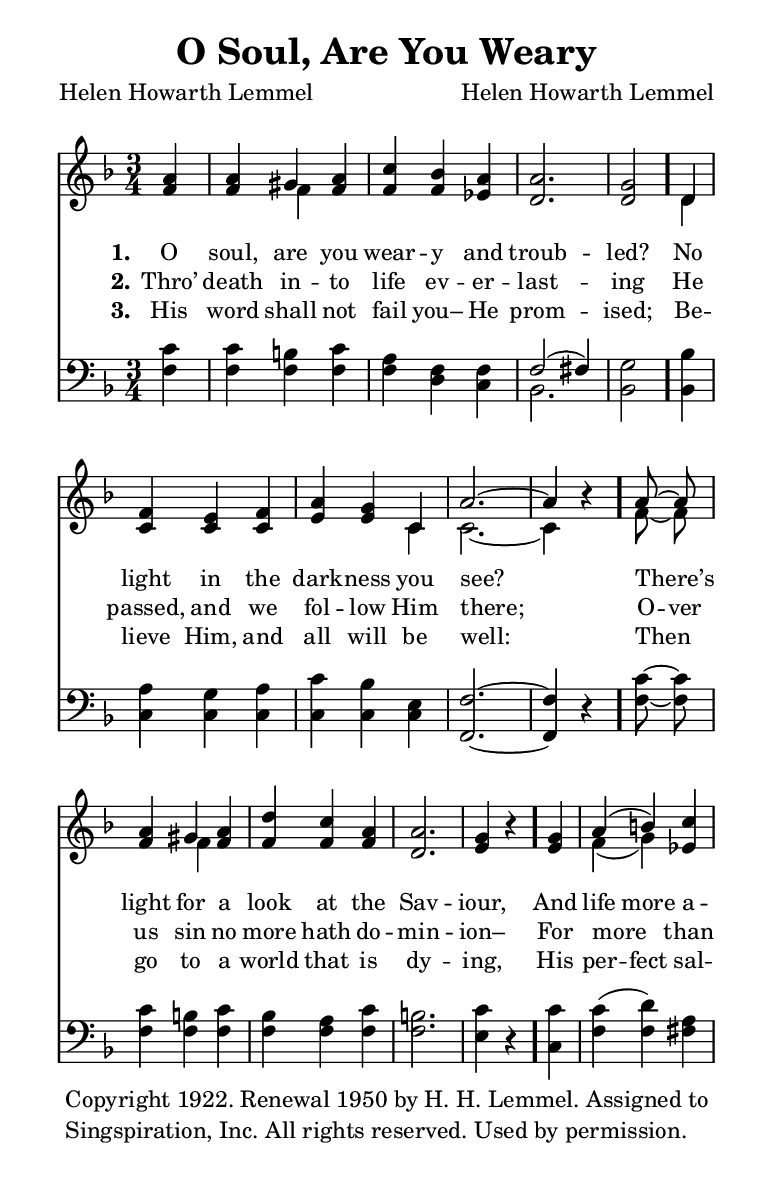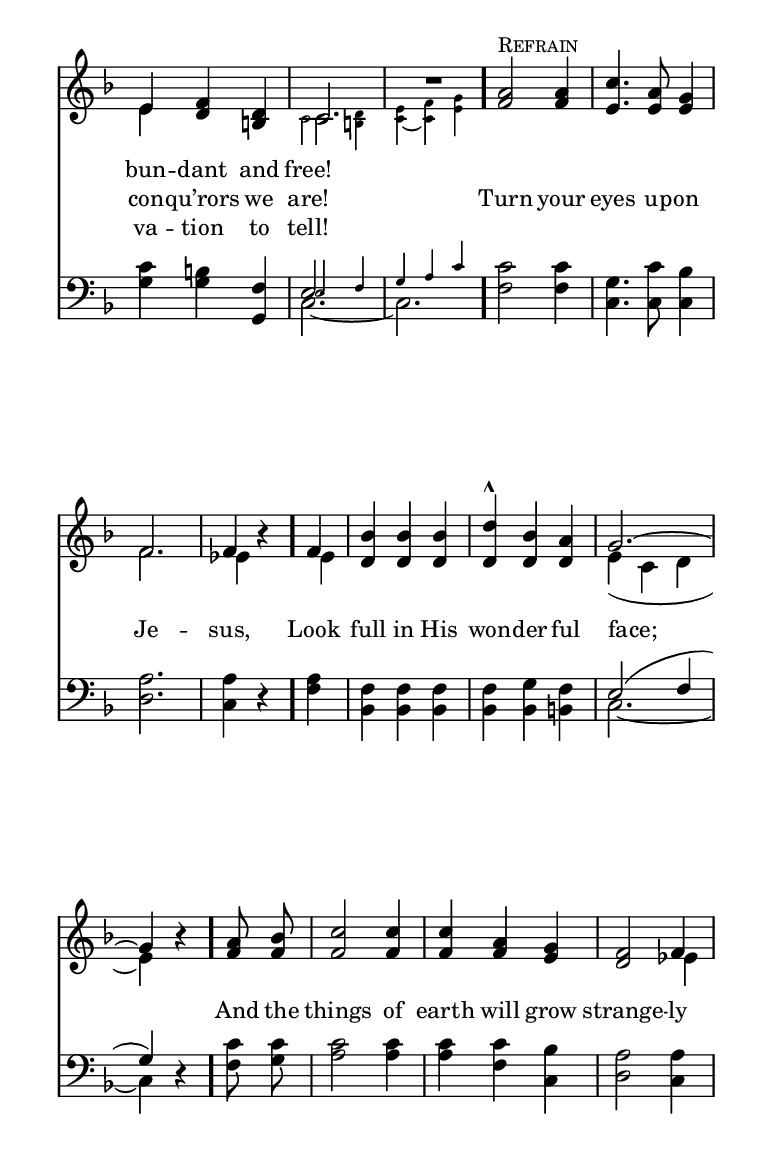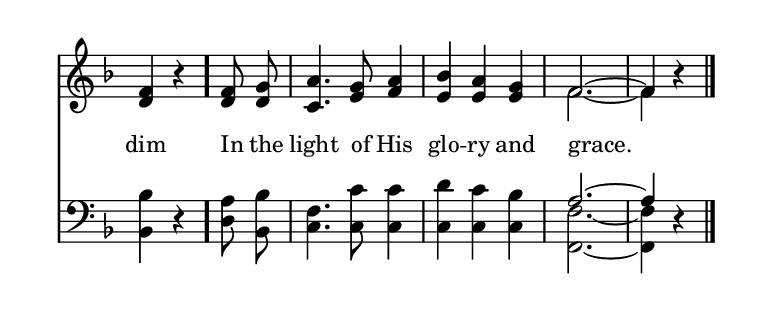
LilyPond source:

\include "common/global.ily"
\paper {
  \include "common/paper.ily"
  system-count = #(cond (is-eogsized 5) (#t #f))
}

\header{
  %gospel
  hymnnumber = "375"
  title = "O Soul, Are You Weary"
  tunename = ""
  meter = ""
  poet = "Helen Howarth Lemmel"
  composer = "Helen Howarth Lemmel"
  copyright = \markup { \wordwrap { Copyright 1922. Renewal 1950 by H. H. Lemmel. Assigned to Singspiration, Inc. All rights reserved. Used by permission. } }
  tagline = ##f
}

global = {
  \include "common/overrides.ily"
  \override Staff.TimeSignature.style = #'numbered
  \time 3/4
  \override Score.MetronomeMark.transparent = ##t % hide all fermata changes too
  \tempo 4=110
  \key f \major
  \partial 4
  \autoBeamOff
}

patternSopranoVerse = {
  a4 | a gis a | c bes a | a2. | g2
  d4 | f e f | a g c, | a'2. ~ | a4 r
  a8 ~ a | a4 gis a | d c a | a2. | g4 r
  g4 | a( b) c | e, f d | c2. | R1*3/4 |
}

patternSopranoRefrainA = {
  a'2 a4 | c4. a8 g4 | f2. | f4 r
  f4 | bes bes bes | d bes a | g2. ~ | g4 r
}
patternSopranoRefrainB = {
  a8 bes | c2 c4 | c a g | f2 f4 | f4 r
  f8 g | a4. g8 a4 | bes4 a g | f2. ~ | f4 r
}

notesSoprano = {
\global
\relative c'' {

  a4 | a gis a | c bes a | a2. | g2
  d4 | f e f | a g c, | a'2. ~ | \noBreak a4 r
  a8 ~ a | a4 gis a | d c a | a2. | g4 r
  g4 | a( b) c | e, f d | c2. | \noBreak R1*3/4 |

  a'2^\markup { \small \caps "Refrain" } a4 | c4. a8 g4 | f2. | f4 r
  f4 | bes bes bes | d^^ bes a | g2. ~ | g4 r
  a8 bes | c2 c4 | c a g | f2 f4 | f4 r
  f8 g | a4. g8 a4 | bes4 a g | f2. ~ | f4 r

  \bar "|."

}
}

notesLeftHand = {
\global
\relative c' {

  \override NoteHead.font-size = #-4
  \repeat unfold 43 { \skip 4 }
  c2 <b d>4 | << { c4 _~ c e } { e f g } >>
}
}

notesAlto = {
\global
\relative e' {

  \changePitch \patternSopranoVerse {
    f | f f f | f f ees | d | d
    d | c c c | e e c | c ~ | c
    f f | f f f | f f f | d | e
    e | f( g) ees | e d b | c
  } | R1*3/4

  \changePitch \patternSopranoRefrainA {
    f f | e e e | f ees
    ees | d d d | d d d
  } | e4( c4 d4 | e4) r4
  \changePitch \patternSopranoRefrainB {
    f f | f f | f f e | d ees | d
    d d | c e f | e e e | f | f
  } r4

}
}

notesTenor = {
\global
\relative a {

  c4 | c b c | a f f | f2( fis4) | g2
  bes4 | a g a | c bes e, | f2. ~ | f4 r
  c'8 ~ c | c4 b c | bes a c | b2. | c4 r
  c4 | c4( d) a | c b f | e2. | s2.

  \changePitch \patternSopranoRefrainA {
    c' c | g c bes | a | a
    a | f f f | f g f |
  } e2( f4 | g4) r4
  \changePitch \patternSopranoRefrainB {
    c c | c c | c c bes | a a | bes
    a bes | f c' c | d c bes | a | a
  } r4
}
}

notesBass = {
\global
\relative f {

  \changePitch \patternSopranoVerse {
    f | f f f | f d c | bes | bes
    bes | c c c | c c c | f, | f
    f' f | f f f | f f f | f | e
    c | f f fis | g g g, |
  } c2. ~ | c

  \changePitch \patternSopranoRefrainA {
    f f | c c c | d c
    f | bes, bes bes | bes bes b | c | c
  } r4
  \changePitch \patternSopranoRefrainB {
    f g | a a | a f c | d c | bes
    d bes | c c c | c c c | <f f,> <f f,>
  } r4

}
}

notesRightHand = {
\global
\relative f {

  \override NoteHead.font-size = #-4
  \repeat unfold 43 { \skip 4 }
  e2 f4 | g4 a c

}
}

Refrain = \lyricmode {

Turn your eyes up -- on Je -- sus, \bar "."
Look full in His won -- der -- ful face; \bar "."
And the things of earth will grow strange -- ly dim \bar "."
In the light of His glo -- ry and grace. \bar "."

}

wordsA = \lyricmode {
\set stanza = "1."

O soul, are you wear -- y and troub -- led? \bar "." % original has "wea -- ry"
No light in the dark -- ness you see? \bar "."
There’s light for a look at the Sav -- iour, \bar "."
And { \mon } life more { \moff } a -- bun -- dant and free! \bar "."

}

wordsB = \lyricmode {
\set stanza = "2."

Thro’ death in -- to life ev -- er -- last -- ing
He passed, and we fol -- low Him there;
{ \mon } O -- ver { \moff } us sin no more hath do -- min -- ion–
For more than con -- qu’rors we are!

\Refrain

}

wordsC = \lyricmode {
\set stanza = "3."

His word shall not fail you– He prom -- ised;
Be -- lieve Him, and all will be well:
Then go to a world that is dy -- ing,
His { \mon } per -- fect { \moff } sal -- va -- tion to tell!

}

\score {
  \context ChoirStaff <<
    \context Staff = upper <<
      \set Staff.autoBeaming = ##f
      \set ChoirStaff.systemStartDelimiter = #'SystemStartBar
      \set ChoirStaff.printPartCombineTexts = ##f
      \partcombine #'(2 . 9) \notesSoprano \notesAlto
      \context NullVoice = sopranos { \voiceOne << \notesSoprano >> }
      \context NullVoice = altos { \voiceTwo << \notesAlto >> }
      \context Voice = righthand { \voiceFour << \notesLeftHand >> }
      \context Lyrics = one   \lyricsto sopranos \wordsA
      \context Lyrics = two   \lyricsto sopranos \wordsB
      \context Lyrics = three \lyricsto sopranos \wordsC
    >>
    \context Staff = men <<
      \set Staff.autoBeaming = ##f
      \clef bass
      \set ChoirStaff.printPartCombineTexts = ##f
      \partcombine #'(2 . 9) \notesTenor \notesBass
      \context NullVoice = tenors { \voiceOne << \notesTenor >> }
      \context NullVoice = basses { \voiceTwo << \notesBass >> }
      \context Voice = lefthand { \voiceThree << \notesRightHand >> }
    >>
  >>
  \layout {
    \include "common/layout.ily"
  }
  \midi{
    \include "common/midi.ily"
  }
}

\version "2.19.49"  % necessary for upgrading to future LilyPond versions.

% vi:set et ts=2 sw=2 ai nocindent syntax=lilypond:
